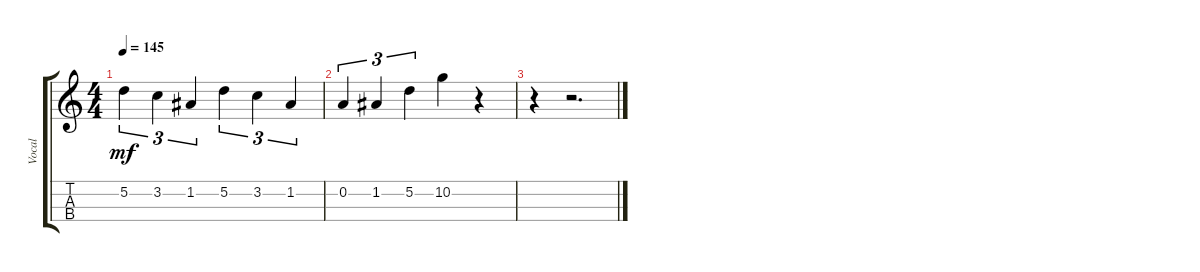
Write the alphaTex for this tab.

\track ("Vocal" "Vocal") {instrument violin}
\staff {score tabs}
\tuning (E5 A4 D4 G3) {hide}
\ts (4 4)
\tempo 145
\clef g2
\ks c
5.2.4{tu (3 2) dy mf} 3.2.4{tu (3 2)} 1.2.4{tu (3 2)} 5.2.4{tu (3 2)} 3.2.4{tu (3 2)} 1.2.4{tu (3 2)} |
0.2.4{tu (3 2)} 1.2.4{tu (3 2)} 5.2.4{tu (3 2)} 10.2.4 r.4 |
r.4 r.2{d}
